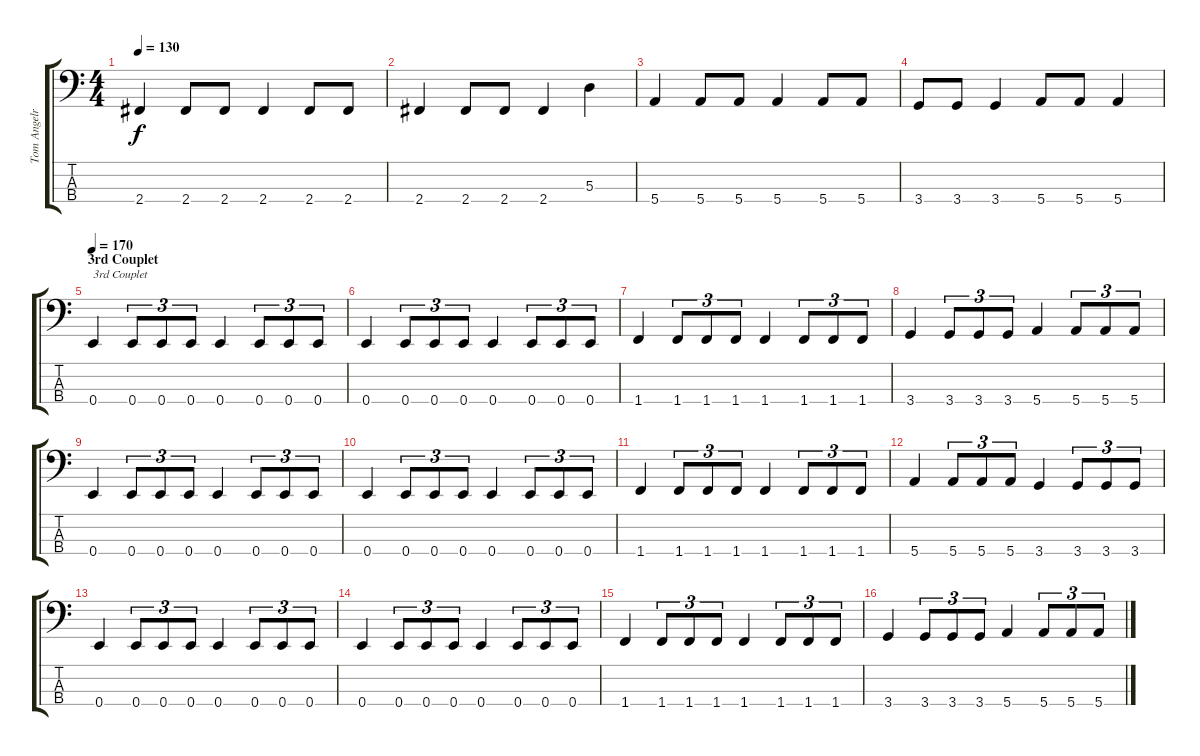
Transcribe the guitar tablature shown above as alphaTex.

\track ("Tom Angelripper" "Tom Angelr") {instrument electricbasspick}
\staff {score tabs}
\tuning (G2 D2 A1 E1) {hide}
\ts (4 4)
\tempo 130
\clef f4
\ks c
2.4.4{dy f} 2.4.8 2.4.8 2.4.4 2.4.8 2.4.8 |
2.4.4 2.4.8 2.4.8 2.4.4 5.3.4 |
5.4.4 5.4.8 5.4.8 5.4.4 5.4.8 5.4.8 |
3.4.8 3.4.8 3.4.4 5.4.8 5.4.8 5.4.4 |
\section ("" "3rd Couplet")
\tempo 170
0.4.4{txt "3rd Couplet"} 0.4.8{tu (3 2)} 0.4.8{tu (3 2)} 0.4.8{tu (3 2)} 0.4.4 0.4.8{tu (3 2)} 0.4.8{tu (3 2)} 0.4.8{tu (3 2)} |
0.4.4 0.4.8{tu (3 2)} 0.4.8{tu (3 2)} 0.4.8{tu (3 2)} 0.4.4 0.4.8{tu (3 2)} 0.4.8{tu (3 2)} 0.4.8{tu (3 2)} |
1.4.4 1.4.8{tu (3 2)} 1.4.8{tu (3 2)} 1.4.8{tu (3 2)} 1.4.4 1.4.8{tu (3 2)} 1.4.8{tu (3 2)} 1.4.8{tu (3 2)} |
3.4.4 3.4.8{tu (3 2)} 3.4.8{tu (3 2)} 3.4.8{tu (3 2)} 5.4.4 5.4.8{tu (3 2)} 5.4.8{tu (3 2)} 5.4.8{tu (3 2)} |
0.4.4 0.4.8{tu (3 2)} 0.4.8{tu (3 2)} 0.4.8{tu (3 2)} 0.4.4 0.4.8{tu (3 2)} 0.4.8{tu (3 2)} 0.4.8{tu (3 2)} |
0.4.4 0.4.8{tu (3 2)} 0.4.8{tu (3 2)} 0.4.8{tu (3 2)} 0.4.4 0.4.8{tu (3 2)} 0.4.8{tu (3 2)} 0.4.8{tu (3 2)} |
1.4.4 1.4.8{tu (3 2)} 1.4.8{tu (3 2)} 1.4.8{tu (3 2)} 1.4.4 1.4.8{tu (3 2)} 1.4.8{tu (3 2)} 1.4.8{tu (3 2)} |
5.4.4 5.4.8{tu (3 2)} 5.4.8{tu (3 2)} 5.4.8{tu (3 2)} 3.4.4 3.4.8{tu (3 2)} 3.4.8{tu (3 2)} 3.4.8{tu (3 2)} |
0.4.4 0.4.8{tu (3 2)} 0.4.8{tu (3 2)} 0.4.8{tu (3 2)} 0.4.4 0.4.8{tu (3 2)} 0.4.8{tu (3 2)} 0.4.8{tu (3 2)} |
0.4.4 0.4.8{tu (3 2)} 0.4.8{tu (3 2)} 0.4.8{tu (3 2)} 0.4.4 0.4.8{tu (3 2)} 0.4.8{tu (3 2)} 0.4.8{tu (3 2)} |
1.4.4 1.4.8{tu (3 2)} 1.4.8{tu (3 2)} 1.4.8{tu (3 2)} 1.4.4 1.4.8{tu (3 2)} 1.4.8{tu (3 2)} 1.4.8{tu (3 2)} |
3.4.4 3.4.8{tu (3 2)} 3.4.8{tu (3 2)} 3.4.8{tu (3 2)} 5.4.4 5.4.8{tu (3 2)} 5.4.8{tu (3 2)} 5.4.8{tu (3 2)}
